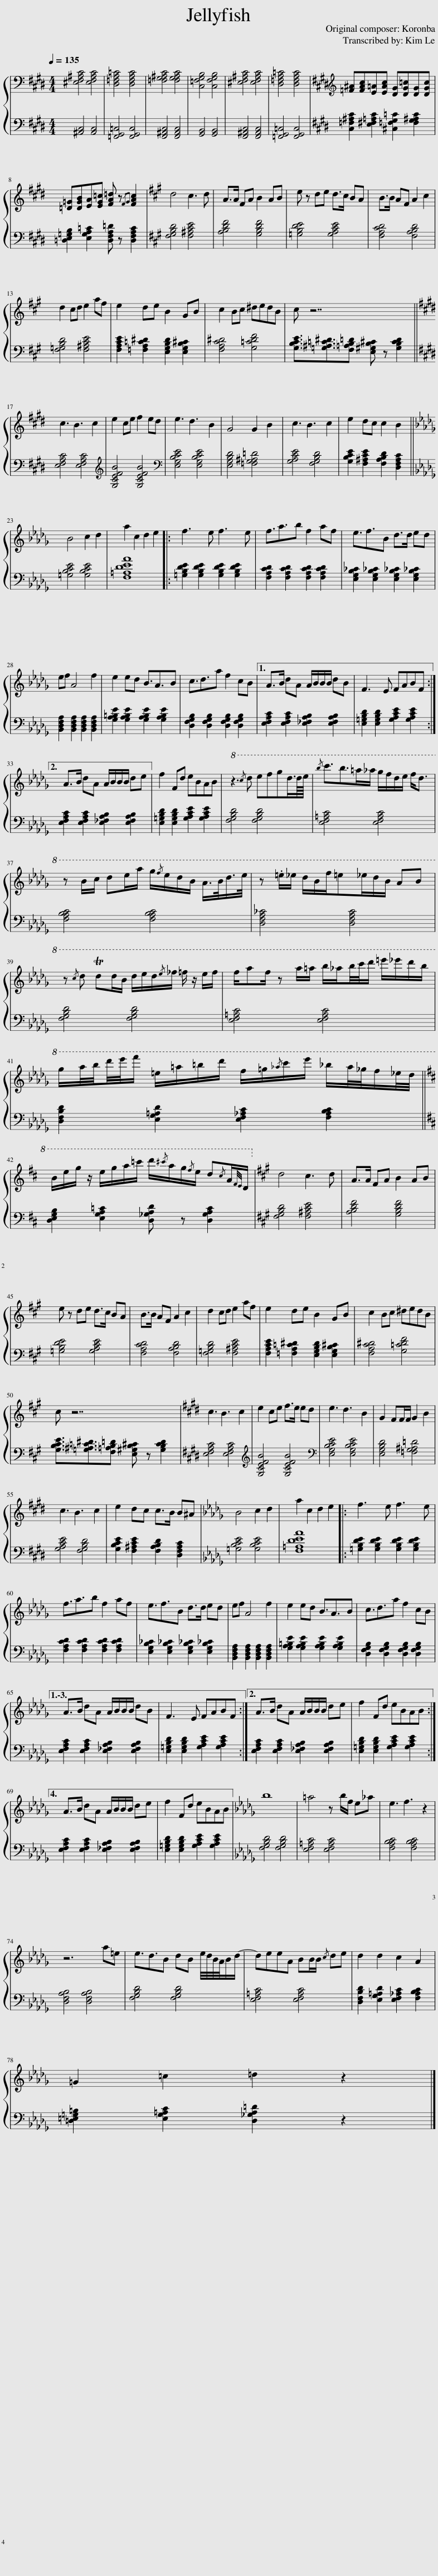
X:1
%%score { 1 | 2 }
L:1/8
Q:1/4=135
M:4/4
I:linebreak $
K:E
V:1 bass
V:2 bass
V:1
 [^E,F,^A,C]4 [E,F,A,C]4 | [D,=F,A,=C]4 [D,F,A,C]4 | [=F,G,^A,C]4 [F,G,A,C]4 | [C,=F,G,B,]4 [C,F,G,B,]4 | [^E,F,^A,C]4 [E,F,A,C]4 | %5
 [D,=F,A,=C]4 [D,F,A,C]4 |[K:E][K:treble] [=F^A][FAc][E=A][EAc] [DG][DG=c][DG][DGc] |$ [=D=G][DGB][EA][EG=c] [FA=d] z{/FG} [FAc]2 |[K:A] d4 c3 d | A>A FA B2 AB | %10
 e z de d>c BA | B>B AF A2 c2 |$ d2 cd e2 af | e2 de B2 GB | c2 Bc ^dedB | %15
 c z7 ||$[K:E] c3 B3 c2 | e2 ce f2 ed | e3 d3 B2 | G4 G2 B2 | %20
 c3 B3 c2 | e2 dc c2 B2 ||$[K:Db] B4 c2 d2 | a2 c2 d2 e2 |: f3 e f3 e | %25
 f3/2a3/2b f2 af | e3/2f3/2B d>d ed |$ ef A4 f2 | e2 ed B3/2A3/2B | c3/2d3/2a f2 cB |1 %30
 A>B dA A/B/B/B/ dB | F3 E FABF :|2$ A>B dA A/B/B/B/ de || f2 Fd eBAB |!8va(! z3{/c'} d' e'f'g'd'3/4d'/8e'/8 | %35
{/b'} c''3/2b'>=a'_a'/ g'/f'/d'/e'/ f'<d' |$ z b/c'/ d'e'/a'/ g'/{/f'}e'/d'/b/ a/>b/d'/>e'/ | z .=e'/_e'/ d'/b/f'/=e'_e'/d'/b/ ab |$ z{/c'} d' Td'd'/b/ d'/e'/d'/{/e'}_f'/ =f'/ z/ e'/f'/ | f'/a'f'/ z a'/=a'/ b'/_a'/b'/4c''/4d''/ =e''/_e''/d''/b'/ |$ %40
 g'/a'/4b'/4d''/4e''/4f''/ =e'/=a'/=b'/d''/ f'/=g'/{/_a'}c''/e''/ _b'/a'/4_g'/4f'/_e'/4d'/4 ||$[K:D] b/e'/g'/ z/ e'/g'/a'/=c''/ d''/{/^c''}a'/g'/{/f'}e'/ d'{/c'}a/{fe}d/!8va)! |[K:A] d4 c3 d | A>A FA B2 AB |$ e z de d>c BA | %45
 B>B AF A2 c2 | d2 cd e2 af | e2 de B2 GB | c2 Bc ^dedB |$ c z7 | %50
[K:E] c3 B3 c2 | e2 ce f>e ed | e3 d3 B2 | G2 FF/F/ G2 B2 |$ c3 B3 c2 | %55
 e2 dc c>B B^A |[K:Db] B4 c2 d2 | a2 c2 d2 e2 |: f3 e f3 e |$ f3/2a3/2b f2 af | %60
 e3/2f3/2B d>d ed | ef A4 f2 | e2 ed B3/2A3/2B | c3/2d3/2a f2 cB |1,3$ A>B dA A/B/B/B/ dB | %65
 F3 E FABF :|2 A>B dA A/B/B/B/ de | f2 Fd eBAB :|4$ A>B dA A/B/B/B/ de | f2 Fd eBAB || %70
[K:Db] b8 | =a4 z b/f/ e_a | e3 f3 z2 |$ z6 a=e | e3/2d3/2B dB e/4d/4B/4A/4B/d/- | %75
 deeA BB/B/{/c} de | d2 d2 c2 A2 |$ =G2 =c2 =d2 z2 |] %78
V:2
 [^A,,C,]4 [A,,C,]4 | [=F,,G,,=C,]4 [F,,G,,C,]4 | [F,,^A,,C,]4 [F,,A,,C,]4 | [G,,B,,]4 [G,,B,,]4 | [F,,^A,,C,]4 [F,,A,,C,]4 | %5
 [=F,,G,,=C,]4 [F,,G,,C,]4 |[K:E] [C,=F,^A,C]2 [E,^F,=A,C]2 [^C,=F,G,=C]2 [F,G,^A,C]2 |$ [=D,E,=G,B,]2 [E,G,A,=C]2 [D,F,A,=D] z [D,F,A,C]2 |[K:A] [F,G,B,D]4 [F,^A,CE]4 | [A,B,DF]4 [G,B,DF]4 | %10
 [=G,B,DE]4 [G,A,CE]4 | [F,A,CD]4 [F,A,B,D]4 |$ [F,=G,B,D]4 [F,^A,CE]4 | [F,A,CE]2 [=F,A,=C^D]2 [E,G,B,D]2 [E,G,B,^C]2 | [F,A,C^D]4 [G,=CDF]4 | %15
 [G,B,CE]3/2[=G,^A,=C^D]3/2[F,=A,B,=D] [E,^G,B,^C] z [G,B,CD]2 ||$[K:E] [E,F,A,C]4 [E,F,A,C]4 |[K:treble] [G,CEFB]4 [G,CEFB]4 |[K:bass] [E,G,B,CE]4 [E,G,B,CE]4 | [E,G,B,D]4 [=F,G,^A,=D]4 | %20
 [G,A,CE]4 [F,G,B,D]4 | [G,B,CE]2 [F,^A,CE]2 [F,A,B,D]2 [D,F,A,C]2 ||$[K:Db] [=G,B,CE]4 [G,B,CE]4 | [F,=A,DEA]8 |: [=G,B,DE]2 [G,B,DE]2 [G,B,DE]2 [G,B,DE]2 | %25
 [F,A,CD]2 [F,A,CD]2 [F,A,CD]2 [F,A,CD]2 | [E,G,B,_C]2 [E,G,B,_C]2 [E,G,B,_C]2 [E,G,B,_C]2 |$ [B,,D,F,A,]2 [B,,D,F,A,]2 [B,,D,F,A,]2 [B,,D,F,A,]2 | [G,A,=B,E]2 [G,A,B,E]2 [G,A,B,E]2 [G,A,B,E]2 | [D,F,G,B,]2 [D,F,G,B,]2 [D,F,G,B,]2 [D,F,G,B,]2 |1 %30
 [E,F,A,C]2 [E,F,A,C]2 [E,_F,A,B,]2 [E,F,A,B,]2 | [E,=G,B,D]2 [E,G,B,D]2 [G,A,CE]2 [G,A,CE]2 :|2$ [E,F,A,C]2 [E,F,A,C]2 [E,_F,A,B,]2 [E,F,A,B,]2 || [E,=G,B,D]2 [E,G,B,D]2 [G,A,CE]2 [G,A,CE]2 | [F,G,B,D]4 [F,G,B,D]4 | %35
 [E,F,=A,C]4 [E,F,A,C]4 |$ [F,A,B,C]4 [F,A,B,C]4 | [D,F,A,_C]4 [D,F,A,C]4 |$ [F,G,B,D]4 [F,G,B,D]4 | [E,F,=A,C]4 [E,F,A,C]4 |$ %40
 [D,F,B,D]2 [E,G,=A,D]2 [E,F,_A,C]2 [F,A,B,C]2 ||$[K:D] [D,E,G,B,]2 [E,G,A,=C]2 [D,_G,A,D] z [D,G,A,C]2 |[K:A] [F,G,B,D]4 [F,^A,CE]4 | [A,B,DF]4 [G,B,DF]4 |$ [=G,B,DE]4 [G,A,CE]4 | %45
 [F,A,CD]4 [F,A,B,D]4 | [F,=G,B,D]4 [F,^A,CE]4 | [F,A,CE]2 [=F,A,=C^D]2 [E,G,B,D]2 [E,G,B,^C]2 | [F,A,C^D]4 [G,=CDF]4 |$ [G,B,CE]3/2[=G,^A,=C^D]3/2[F,=A,B,=D] [E,^G,B,^C] z [G,B,CD]2 | %50
[K:E] [E,F,A,C]4 [E,F,A,C]4 |[K:treble] [G,CEFB]4 [G,CEFB]4 |[K:bass] [E,G,B,CE]4 [E,G,B,CE]4 | [E,G,B,D]4 [=F,G,^A,=D]4 |$ [G,A,CE]4 [F,G,B,D]4 | %55
 [G,B,CE]2 [F,^A,CE]2 [F,A,B,D]2 [D,F,A,C]2 |[K:Db] [=G,B,CE]4 [G,B,CE]4 | [F,=A,DEA]8 |: [=G,B,DE]2 [G,B,DE]2 [G,B,DE]2 [G,B,DE]2 |$ [F,A,CD]2 [F,A,CD]2 [F,A,CD]2 [F,A,CD]2 | %60
 [E,G,B,_C]2 [E,G,B,_C]2 [E,G,B,_C]2 [E,G,B,_C]2 | [B,,D,F,A,]2 [B,,D,F,A,]2 [B,,D,F,A,]2 [B,,D,F,A,]2 | [G,A,=B,E]2 [G,A,B,E]2 [G,A,B,E]2 [G,A,B,E]2 | [D,F,G,B,]2 [D,F,G,B,]2 [D,F,G,B,]2 [D,F,G,B,]2 |1,3$ [E,F,A,C]2 [E,F,A,C]2 [E,_F,A,B,]2 [E,F,A,B,]2 | %65
 [E,=G,B,D]2 [E,G,B,D]2 [G,A,CE]2 [G,A,CE]2 :|2 [E,F,A,C]2 [E,F,A,C]2 [E,_F,A,B,]2 [E,F,A,B,]2 | [E,=G,B,D]2 [E,G,B,D]2 [G,A,CE]2 [G,A,CE]2 :|4$ [E,F,A,C]2 [E,F,A,C]2 [E,_F,A,B,]2 [E,F,A,B,]2 | [E,=G,B,D]2 [E,G,B,D]2 [G,A,CE]2 [G,A,CE]2 || %70
[K:Db] [F,G,B,D]4 [F,G,B,D]4 | [E,F,=A,C]4 [E,F,A,C]4 | [F,A,B,C]4 [F,A,B,C]4 |$ [D,F,A,B,]4 [D,F,A,B,]4 | [F,G,B,D]4 [F,G,B,D]4 | %75
 [E,F,=A,C]4 [E,F,A,C]4 | [D,F,B,D]2 [E,G,=A,D]2 [E,F,_A,C]2 [F,A,B,C]2 |$ [=D,=E,=G,=B,]2 [E,G,=A,C]2 [D,_G,A,=D]2 z2 |] %78
